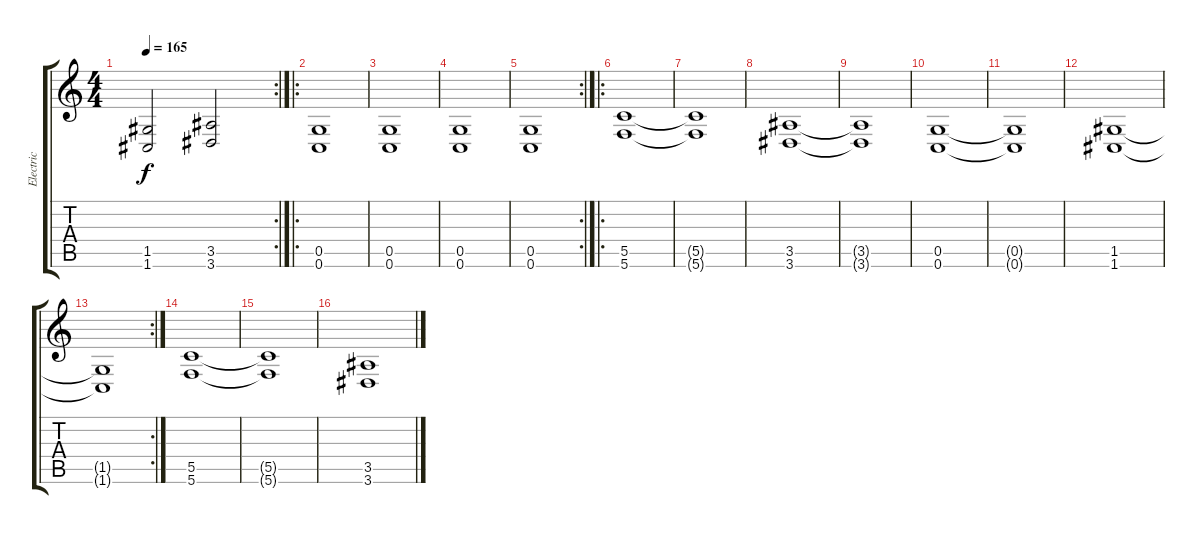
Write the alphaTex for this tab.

\track ("Electric" "Electric") {instrument distortionguitar}
\staff {score tabs}
\tuning (D4 A3 F3 C3 G2 C2) {hide}
\rc 2
\ts (4 4)
\tempo 165
\clef g2
\ks c
(1.5 1.6).2{dy f} (3.5 3.6).2 |
\ro
(0.5 0.6).1 |
(0.5 0.6).1 |
(0.5 0.6).1 |
\rc 2
(0.5 0.6).1 |
\ro
(5.5 5.6).1 |
(5.5{t} 5.6{t}).1 |
(3.5 3.6).1 |
(3.5{t} 3.6{t}).1 |
(0.5 0.6).1 |
(0.5{t} 0.6{t}).1 |
(1.5 1.6).1 |
\rc 2
(1.5{t} 1.6{t}).1 |
(5.5 5.6).1 |
(5.5{t} 5.6{t}).1 |
(3.5 3.6).1
